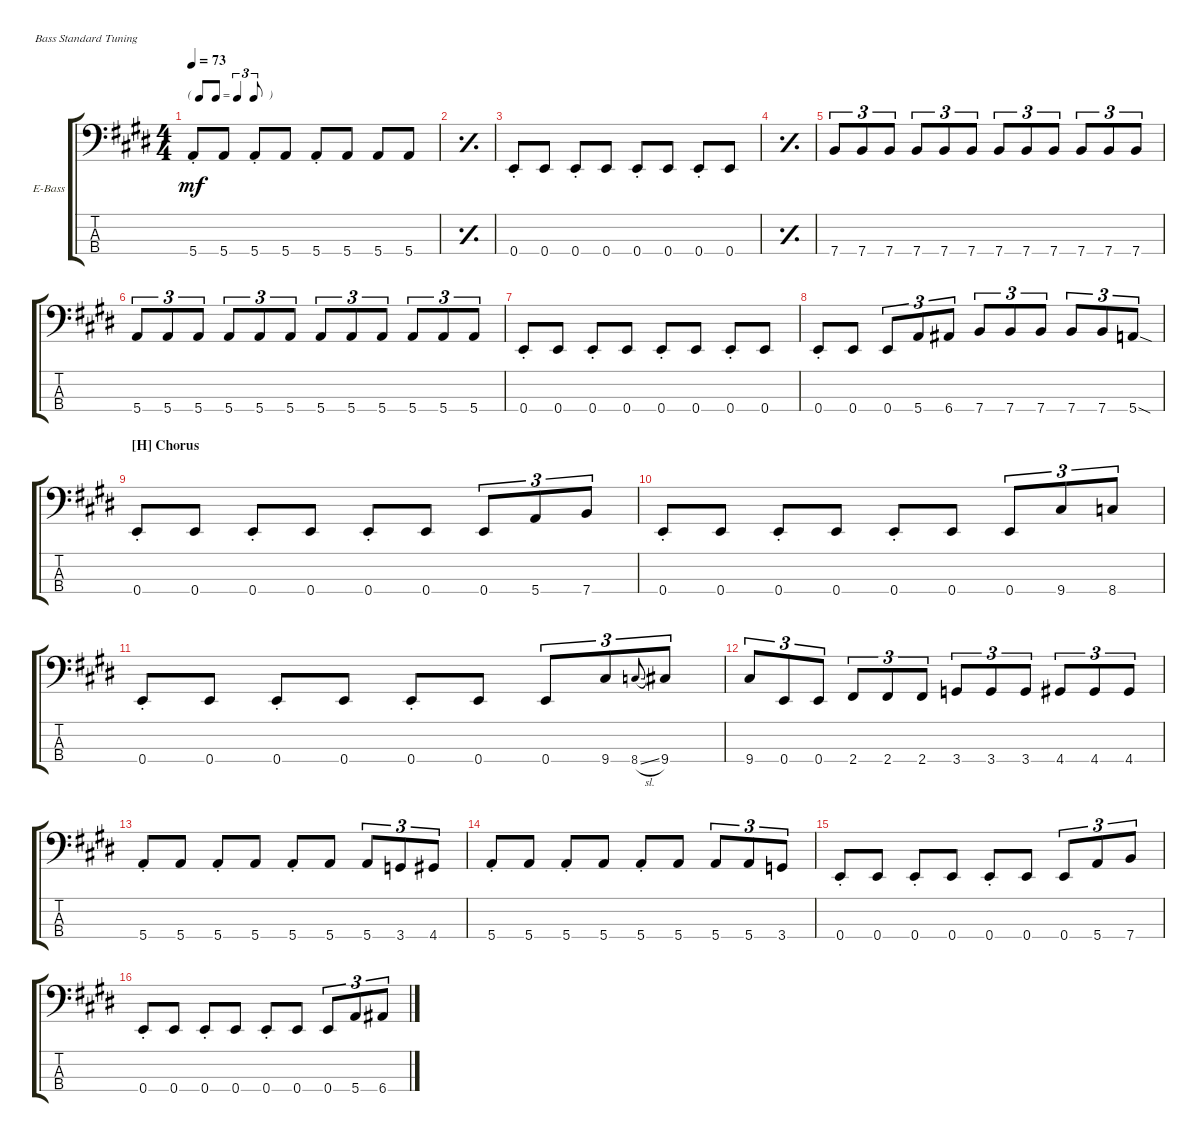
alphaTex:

\defaultSystemsLayout 4
\bracketExtendMode groupsimilarinstruments
\firstSystemTrackNameOrientation horizontal
\otherSystemsTrackNameOrientation horizontal
\track ("Electric Bass" "E-Bass") {instrument electricbassfinger}
\staff {score tabs}
\tuning (G2 D2 A1 E1)
\ts (4 4)
\tf triplet8th
\tempo 73
\clef f4
\ks e
5.4{st}.8{dy mf} 5.4.8 5.4{st}.8 5.4.8 5.4{st}.8 5.4.8 5.4.8 5.4.8 |
\simile simple
|
\simile none
0.4{st}.8 0.4.8 0.4{st}.8 0.4.8 0.4{st}.8 0.4.8 0.4{st}.8 0.4.8 |
\simile simple
|
\simile none
7.4.8{tu (3 2)} 7.4.8{tu (3 2)} 7.4.8{tu (3 2)} 7.4.8{tu (3 2)} 7.4.8{tu (3 2)} 7.4.8{tu (3 2)} 7.4.8{tu (3 2)} 7.4.8{tu (3 2)} 7.4.8{tu (3 2)} 7.4.8{tu (3 2)} 7.4.8{tu (3 2)} 7.4.8{tu (3 2)} |
5.4.8{tu (3 2)} 5.4.8{tu (3 2)} 5.4.8{tu (3 2)} 5.4.8{tu (3 2)} 5.4.8{tu (3 2)} 5.4.8{tu (3 2)} 5.4.8{tu (3 2)} 5.4.8{tu (3 2)} 5.4.8{tu (3 2)} 5.4.8{tu (3 2)} 5.4.8{tu (3 2)} 5.4.8{tu (3 2)} |
0.4{st}.8 0.4.8 0.4{st}.8 0.4.8 0.4{st}.8 0.4.8 0.4{st}.8 0.4.8 |
0.4{st}.8 0.4.8 0.4.8{tu (3 2)} 5.4.8{tu (3 2)} 6.4.8{tu (3 2)} 7.4.8{tu (3 2)} 7.4.8{tu (3 2)} 7.4.8{tu (3 2)} 7.4.8{tu (3 2)} 7.4.8{tu (3 2)} 5.4{sod}.8{tu (3 2)} |
\section ("H" "Chorus")
0.4{st}.8 0.4.8 0.4{st}.8 0.4.8 0.4{st}.8 0.4.8 0.4.8{tu (3 2)} 5.4.8{tu (3 2)} 7.4.8{tu (3 2)} |
0.4{st}.8 0.4.8 0.4{st}.8 0.4.8 0.4{st}.8 0.4.8 0.4.8{tu (3 2)} 9.4.8{tu (3 2)} 8.4.8{tu (3 2)} |
0.4{st}.8 0.4.8 0.4{st}.8 0.4.8 0.4{st}.8 0.4.8 0.4.8{tu (3 2)} 9.4.8{tu (3 2)} 8.4{sl}.8{tu (3 2) gr onbeat} 9.4.8{tu (3 2)} |
9.4.8{tu (3 2)} 0.4.8{tu (3 2)} 0.4.8{tu (3 2)} 2.4.8{tu (3 2)} 2.4.8{tu (3 2)} 2.4.8{tu (3 2)} 3.4.8{tu (3 2)} 3.4.8{tu (3 2)} 3.4.8{tu (3 2)} 4.4.8{tu (3 2)} 4.4.8{tu (3 2)} 4.4.8{tu (3 2)} |
5.4{st}.8 5.4.8 5.4{st}.8 5.4.8 5.4{st}.8 5.4.8 5.4.8{tu (3 2)} 3.4.8{tu (3 2)} 4.4.8{tu (3 2)} |
5.4{st}.8 5.4.8 5.4{st}.8 5.4.8 5.4{st}.8 5.4.8 5.4.8{tu (3 2)} 5.4.8{tu (3 2)} 3.4.8{tu (3 2)} |
0.4{st}.8 0.4.8 0.4{st}.8 0.4.8 0.4{st}.8 0.4.8 0.4.8{tu (3 2)} 5.4.8{tu (3 2)} 7.4.8{tu (3 2)} |
0.4{st}.8 0.4.8 0.4{st}.8 0.4.8 0.4{st}.8 0.4.8 0.4.8{tu (3 2)} 5.4.8{tu (3 2)} 6.4.8{tu (3 2)}
